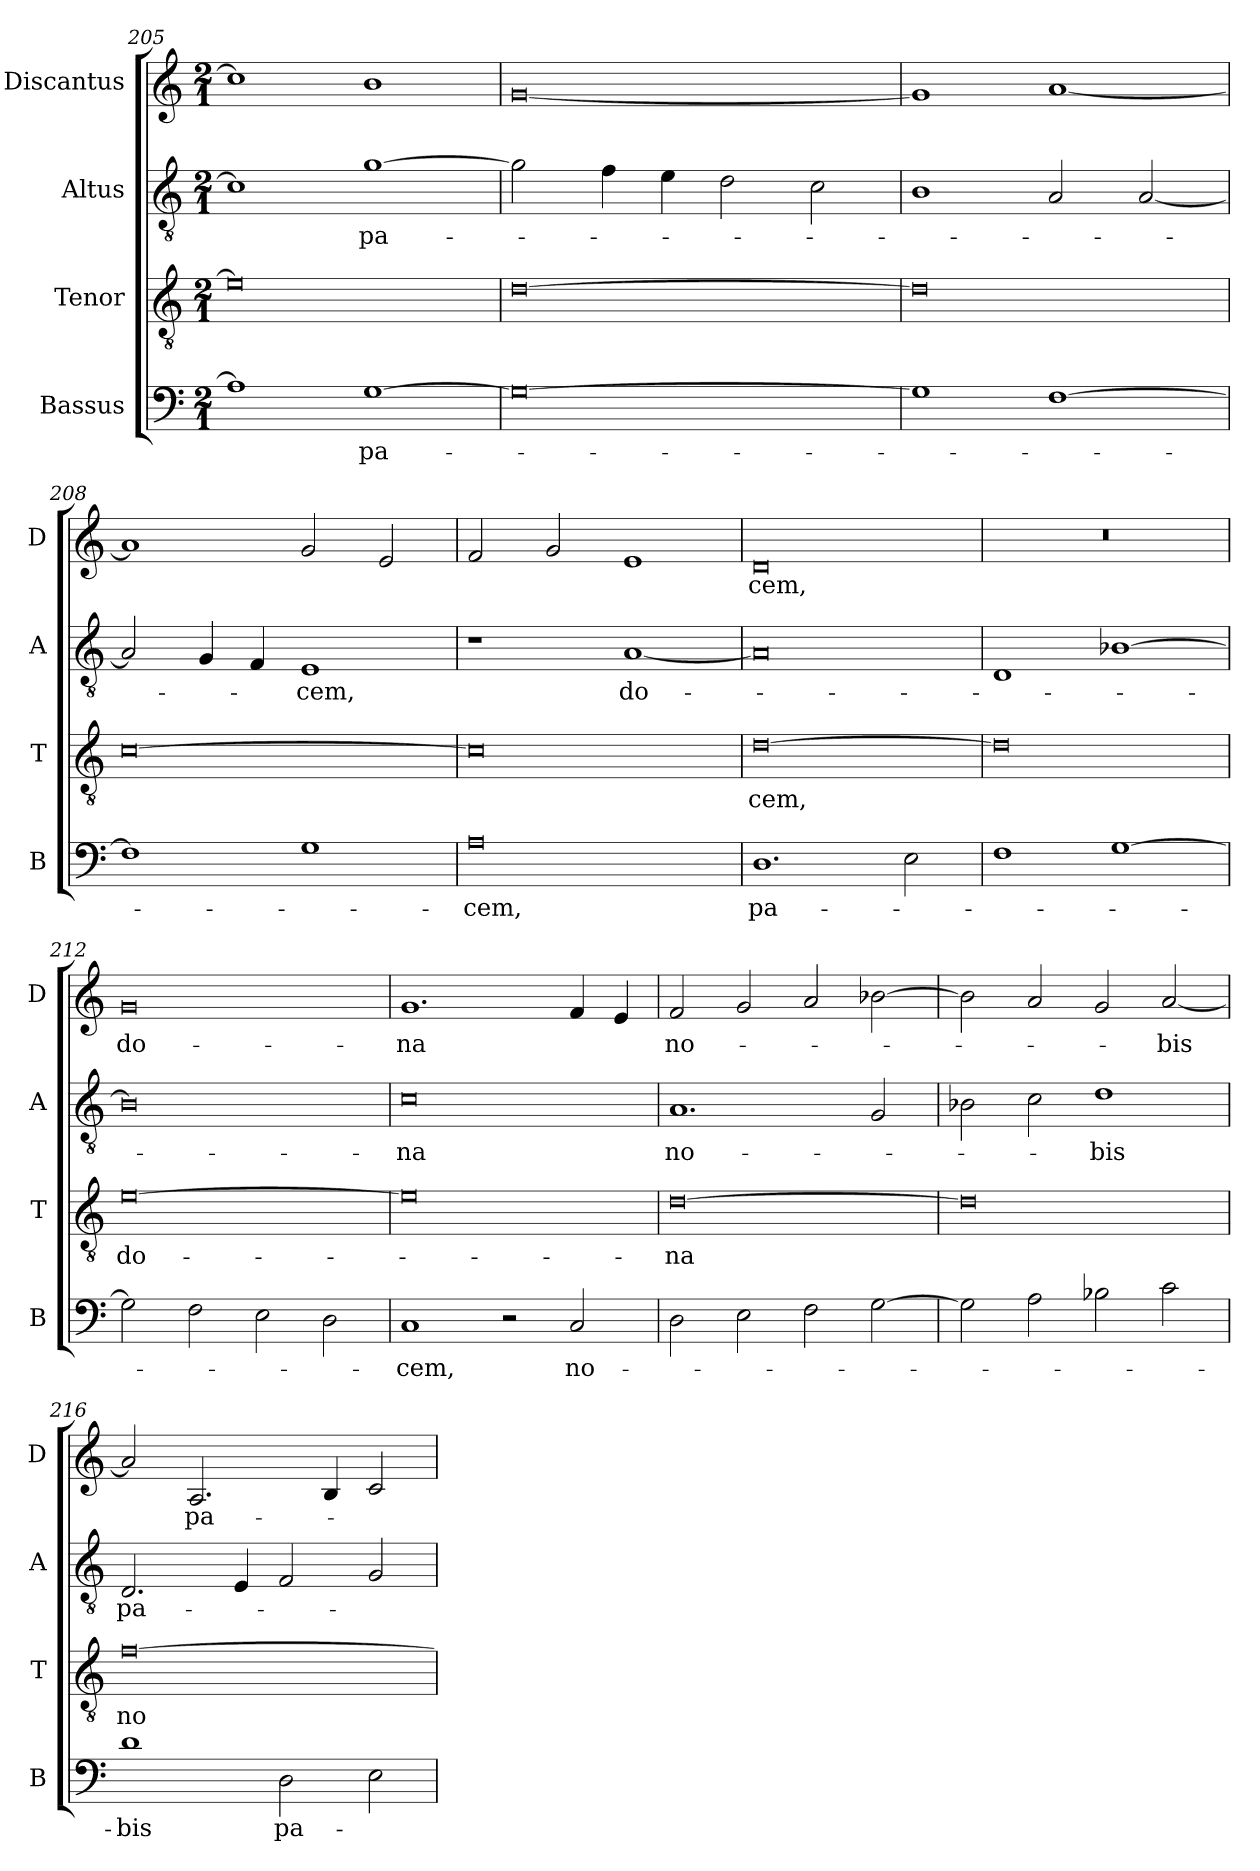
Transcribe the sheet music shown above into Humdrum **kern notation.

**kern	**text	**kern	**text	**kern	**text	**kern	**text
*part4	*part4	*part3	*part3	*part2	*part2	*part1	*part1
*staff4	*staff4	*staff3	*staff3	*staff2	*staff2	*staff1	*staff1
*I"Bassus	*	*I"Tenor	*	*I"Altus	*	*I"Discantus	*
*I'B	*	*I'T	*	*I'A	*	*I'D	*
*clefF4	*	*clefGv2	*	*clefGv2	*	*clefG2	*
*k[]	*	*k[]	*	*k[]	*	*k[]	*
*M2/1	*	*M2/1	*	*M2/1	*	*M2/1	*
=205	=205	=205	=205	=205	=205	=205	=205
1A]	.	0e]	.	1c]	.	1cc]	.
[1G	pa-	.	.	[1g	pa-	1b	.
=206	=206	=206	=206	=206	=206	=206	=206
0G_	.	[0d	.	2g]	.	[0g	.
.	.	.	.	4f	.	.	.
.	.	.	.	4e	.	.	.
.	.	.	.	2d	.	.	.
.	.	.	.	2c	.	.	.
=207	=207	=207	=207	=207	=207	=207	=207
1G]	.	0d]	.	1B	.	1g]	.
[1F	.	.	.	2A	.	[1a	.
.	.	.	.	[2A	.	.	.
=208	=208	=208	=208	=208	=208	=208	=208
1F]	.	[0c	.	2A]	.	1a]	.
.	.	.	.	4G	.	.	.
.	.	.	.	4F	.	.	.
1G	.	.	.	1E	-cem,	2g	.
.	.	.	.	.	.	2e	.
=209	=209	=209	=209	=209	=209	=209	=209
0A	-cem,	0c]	.	1r	.	2f	.
.	.	.	.	.	.	2g	.
.	.	.	.	[1A	do-	1e	.
=210	=210	=210	=210	=210	=210	=210	=210
1.D	pa-	[0d	-cem,	0A]	.	0d	-cem,
2E	.	.	.	.	.	.	.
=211	=211	=211	=211	=211	=211	=211	=211
1F	.	0d]	.	1D	.	0r	.
[1G	.	.	.	[1B-X	.	.	.
=212	=212	=212	=212	=212	=212	=212	=212
2G]	.	[0e	do-	0B-]	.	0g	do-
2F	.	.	.	.	.	.	.
2E	.	.	.	.	.	.	.
2D	.	.	.	.	.	.	.
=213	=213	=213	=213	=213	=213	=213	=213
1C	-cem,	0e]	.	0c	-na	1.g	-na
2r	.	.	.	.	.	.	.
2C	no-	.	.	.	.	4f	.
.	.	.	.	.	.	4e	.
=214	=214	=214	=214	=214	=214	=214	=214
2D	.	[0d	-na	1.A	no-	2f	no-
2E	.	.	.	.	.	2g	.
2F	.	.	.	.	.	2a	.
[2G	.	.	.	2G	.	[2b-X	.
=215	=215	=215	=215	=215	=215	=215	=215
2G]	.	0d]	.	2B-X	.	2b-]	.
2A	.	.	.	2c	.	2a	.
2B-X	.	.	.	1d	-bis	2g	.
2c	.	.	.	.	.	[2a	-bis
=216	=216	=216	=216	=216	=216	=216	=216
1d	-bis	[0f	no-	2.D	pa-	2a]	.
.	.	.	.	.	.	2.A	pa-
.	.	.	.	4E	.	.	.
2D	pa-	.	.	2F	.	.	.
.	.	.	.	.	.	4B	.
2E	.	.	.	2G	.	2c	.
=	=	=	=	=	=	=	=
*-	*-	*-	*-	*-	*-	*-	*-
